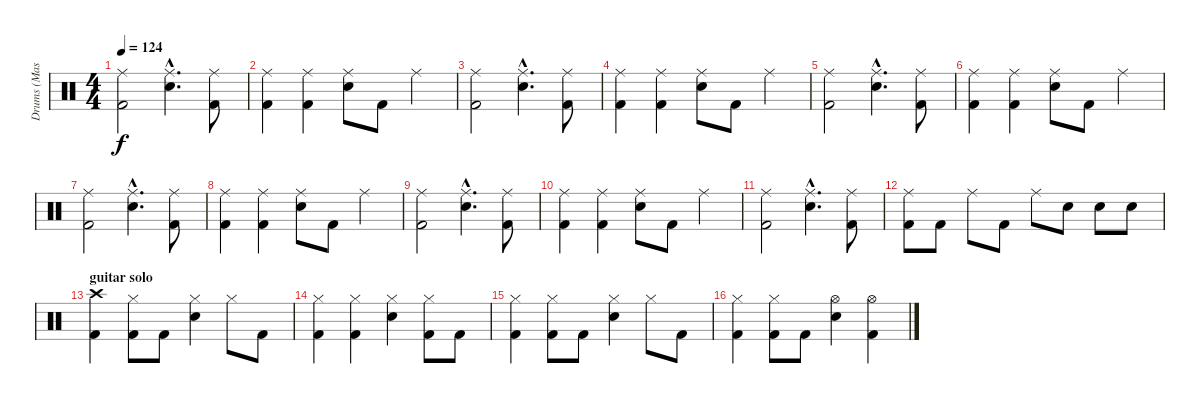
\track ("Drums (Mason)" "Drums (Mas") {instrument percussion}
\staff {score}
\articulation defaults
\ts (4 4)
\tempo 124
\clef neutral
\ks c
("Ride (middle)" "Kick (hit) 2").2{dy f} ("Ride (middle)"{hac} "Electric Snare (hit)"{hac}).4{d} ("Ride (middle)" "Kick (hit) 2").8 |
("Ride (middle)" "Kick (hit) 2").4 ("Ride (middle)" "Kick (hit) 2").4 ("Ride (middle)" "Electric Snare (hit)").8 "Kick (hit) 2".8 "Ride (middle)".4 |
("Ride (middle)" "Kick (hit) 2").2 ("Ride (middle)"{hac} "Electric Snare (hit)"{hac}).4{d} ("Ride (middle)" "Kick (hit) 2").8 |
("Ride (middle)" "Kick (hit) 2").4 ("Ride (middle)" "Kick (hit) 2").4 ("Ride (middle)" "Electric Snare (hit)").8 "Kick (hit) 2".8 "Ride (middle)".4 |
("Ride (middle)" "Kick (hit) 2").2 ("Ride (middle)"{hac} "Electric Snare (hit)"{hac}).4{d} ("Ride (middle)" "Kick (hit) 2").8 |
("Ride (middle)" "Kick (hit) 2").4 ("Ride (middle)" "Kick (hit) 2").4 ("Ride (middle)" "Electric Snare (hit)").8 "Kick (hit) 2".8 "Ride (middle)".4 |
("Ride (middle)" "Kick (hit) 2").2 ("Ride (middle)"{hac} "Electric Snare (hit)"{hac}).4{d} ("Ride (middle)" "Kick (hit) 2").8 |
("Ride (middle)" "Kick (hit) 2").4 ("Ride (middle)" "Kick (hit) 2").4 ("Ride (middle)" "Electric Snare (hit)").8 "Kick (hit) 2".8 "Ride (middle)".4 |
("Ride (middle)" "Kick (hit) 2").2 ("Ride (middle)"{hac} "Electric Snare (hit)"{hac}).4{d} ("Ride (middle)" "Kick (hit) 2").8 |
("Ride (middle)" "Kick (hit) 2").4 ("Ride (middle)" "Kick (hit) 2").4 ("Ride (middle)" "Electric Snare (hit)").8 "Kick (hit) 2".8 "Ride (middle)".4 |
("Ride (middle)" "Kick (hit) 2").2 ("Ride (middle)"{hac} "Electric Snare (hit)"{hac}).4{d} ("Ride (middle)" "Kick (hit) 2").8 |
("Ride (middle)" "Kick (hit) 2").8 "Kick (hit) 2".8 "Ride (middle)".8 "Kick (hit) 2".8 "Ride (middle)".8 "Electric Snare (hit)".8 "Electric Snare (hit)".8 "Electric Snare (hit)".8 |
\section ("" "guitar solo")
("Crash high (hit)" "Kick (hit) 2").4 ("Hi-Hat (closed)" "Kick (hit) 2").8 "Kick (hit) 2".8 ("Hi-Hat (closed)" "Electric Snare (hit)").4 "Hi-Hat (closed)".8 "Kick (hit) 2".8 |
("Hi-Hat (closed)" "Kick (hit) 2").4 ("Hi-Hat (closed)" "Kick (hit) 2").4 ("Hi-Hat (closed)" "Electric Snare (hit)").4 ("Hi-Hat (closed)" "Kick (hit) 2").8 "Kick (hit) 2".8 |
("Hi-Hat (closed)" "Kick (hit) 2").4 ("Hi-Hat (closed)" "Kick (hit) 2").8 "Kick (hit) 2".8 ("Hi-Hat (closed)" "Electric Snare (hit)").4 "Hi-Hat (closed)".8 "Kick (hit) 2".8 |
("Hi-Hat (closed)" "Kick (hit) 2").4 ("Hi-Hat (closed)" "Kick (hit) 2").8 "Kick (hit) 2".8 ("Hi-Hat (open)" "Electric Snare (hit)").4 ("Hi-Hat (open)" "Kick (hit) 2").4
